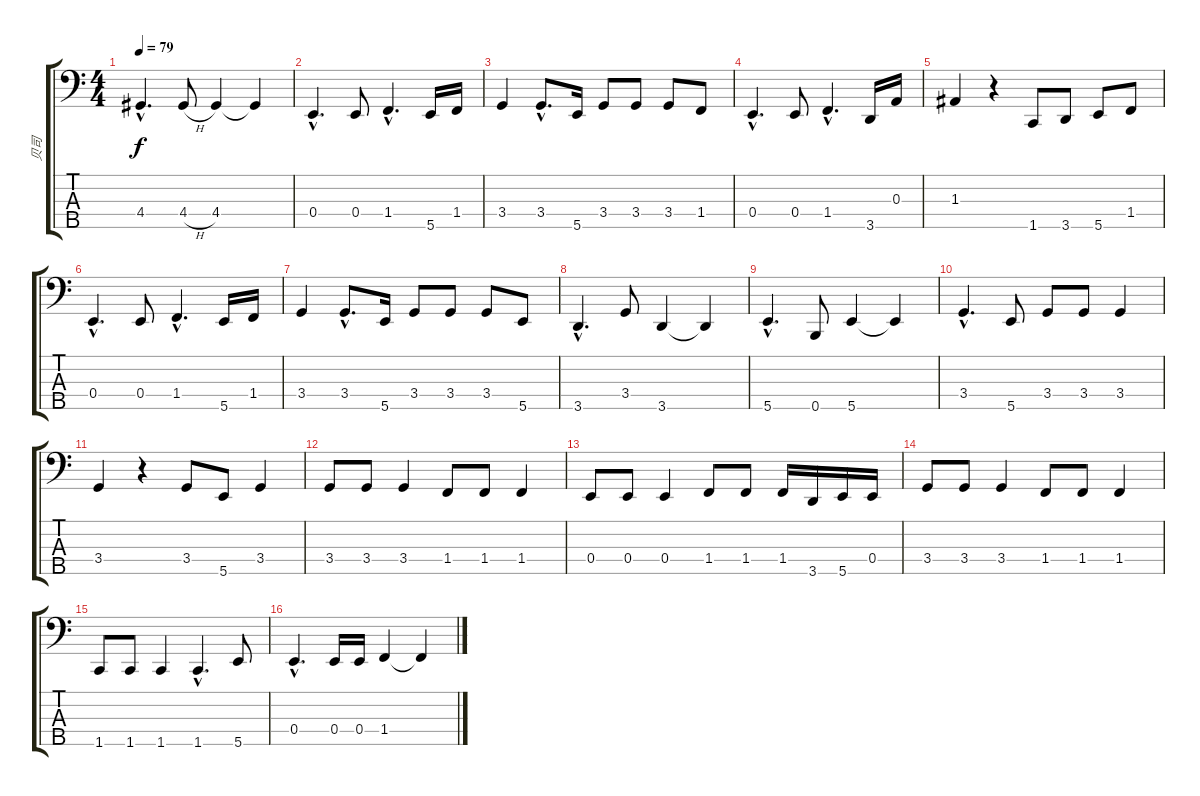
\track ("贝司" "贝司") {instrument electricbassfinger}
\staff {score tabs}
\tuning (G2 D2 A1 E1 B0) {hide}
\ts (4 4)
\tempo 79
\clef f4
\ks c
4.4{hac}.4{d dy f} 4.4{h}.8 4.4.4 4.4{t}.4 |
0.4{hac}.4{d} 0.4.8 1.4{hac}.4{d} 5.5.16 1.4.16 |
3.4.4 3.4{hac}.8{d} 5.5.16 3.4.8 3.4.8 3.4.8 1.4.8 |
0.4{hac}.4{d} 0.4.8 1.4{hac}.4{d} 3.5.16 0.3.16 |
1.3.4 r.4 1.5.8 3.5.8 5.5.8 1.4.8 |
0.4{hac}.4{d} 0.4.8 1.4{hac}.4{d} 5.5.16 1.4.16 |
3.4.4 3.4{hac}.8{d} 5.5.16 3.4.8 3.4.8 3.4.8 5.5.8 |
3.5{hac}.4{d} 3.4.8 3.5.4 3.5{t}.4 |
5.5{hac}.4{d} 0.5.8 5.5.4 5.5{t}.4 |
3.4{hac}.4{d} 5.5.8 3.4.8 3.4.8 3.4.4 |
3.4.4 r.4 3.4.8 5.5.8 3.4.4 |
3.4.8 3.4.8 3.4.4 1.4.8 1.4.8 1.4.4 |
0.4.8 0.4.8 0.4.4 1.4.8 1.4.8 1.4.16 3.5.16 5.5.16 0.4.16 |
3.4.8 3.4.8 3.4.4 1.4.8 1.4.8 1.4.4 |
1.5.8 1.5.8 1.5.4 1.5{hac}.4{d} 5.5.8 |
0.4{hac}.4{d} 0.4.16 0.4.16 1.4.4 1.4{t}.4
